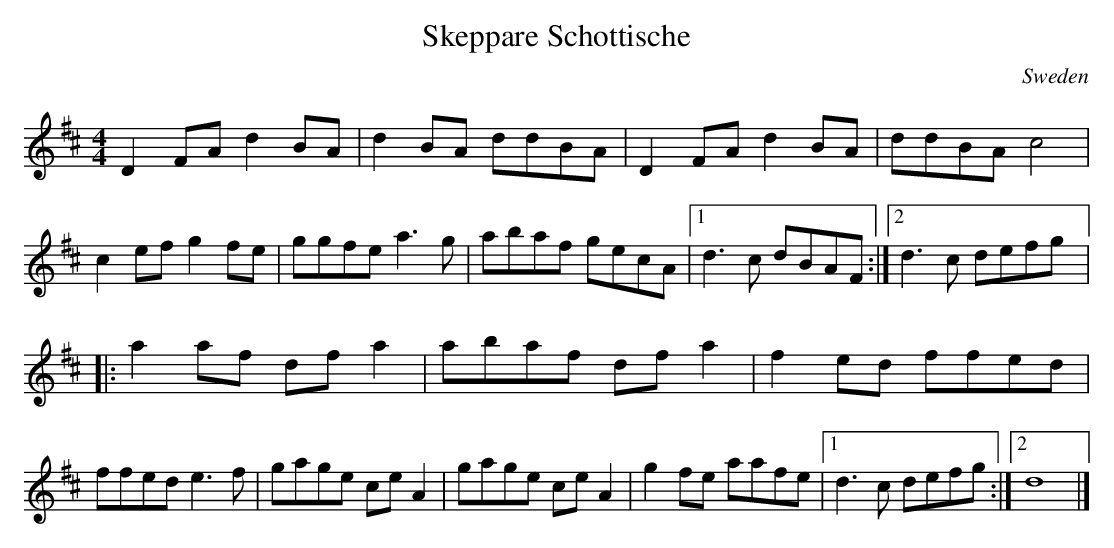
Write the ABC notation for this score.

X:1
T:Skeppare Schottische
M:4/4
O:Sweden
K:D major
D2FA d2BA| d2BA ddBA| D2FA d2BA| ddBA c4| \
c2ef g2fe| ggfe a3g|  abaf gecA|1 d3c dBAF :|2 d3c defg|:
a2af dfa2 | abaf dfa2 | f2ed ffed| ffed e3f|\
gage ceA2| gage ceA2| g2fe aafe |1 d3c defg :|2 d8 |]
